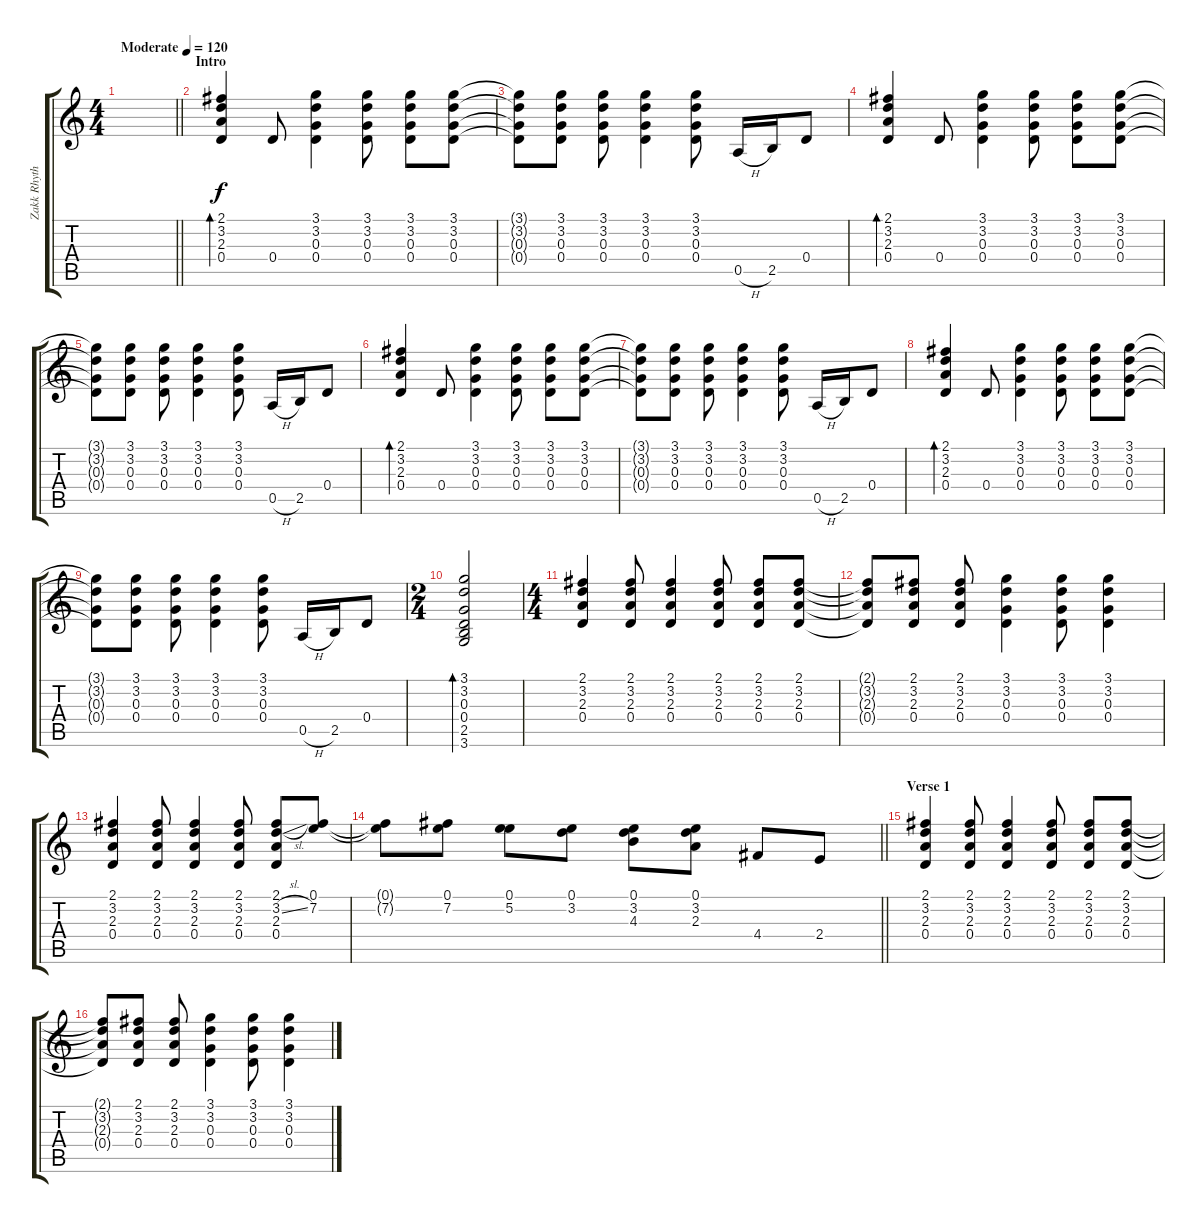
\track ("Zakk Rhythm" "Zakk Rhyth") {instrument electricguitarclean}
\staff {score tabs}
\tuning (E4 B3 G3 D3 A2 E2) {hide}
\ts (4 4)
\tempo (120 "Moderate")
\clef g2
\barLineRight lightlight
\ks c
|
\section ("" "Intro")
(2.1 3.2 2.3 0.4).4{bd 240} 0.4.8 (3.1 3.2 0.3 0.4).4 (3.1 3.2 0.3 0.4).8 (3.1 3.2 0.3 0.4).8 (3.1 3.2 0.3 0.4).8 |
(3.1{t} 3.2{t} 0.3{t} 0.4{t}).8 (3.1 3.2 0.3 0.4).8 (3.1 3.2 0.3 0.4).8 (3.1 3.2 0.3 0.4).4 (3.1 3.2 0.3 0.4).8 0.5{h}.16 2.5.16 0.4.8 |
(2.1 3.2 2.3 0.4).4{bd 240} 0.4.8 (3.1 3.2 0.3 0.4).4 (3.1 3.2 0.3 0.4).8 (3.1 3.2 0.3 0.4).8 (3.1 3.2 0.3 0.4).8 |
(3.1{t} 3.2{t} 0.3{t} 0.4{t}).8 (3.1 3.2 0.3 0.4).8 (3.1 3.2 0.3 0.4).8 (3.1 3.2 0.3 0.4).4 (3.1 3.2 0.3 0.4).8 0.5{h}.16 2.5.16 0.4.8 |
(2.1 3.2 2.3 0.4).4{bd 240} 0.4.8 (3.1 3.2 0.3 0.4).4 (3.1 3.2 0.3 0.4).8 (3.1 3.2 0.3 0.4).8 (3.1 3.2 0.3 0.4).8 |
(3.1{t} 3.2{t} 0.3{t} 0.4{t}).8 (3.1 3.2 0.3 0.4).8 (3.1 3.2 0.3 0.4).8 (3.1 3.2 0.3 0.4).4 (3.1 3.2 0.3 0.4).8 0.5{h}.16 2.5.16 0.4.8 |
(2.1 3.2 2.3 0.4).4{bd 240} 0.4.8 (3.1 3.2 0.3 0.4).4 (3.1 3.2 0.3 0.4).8 (3.1 3.2 0.3 0.4).8 (3.1 3.2 0.3 0.4).8 |
(3.1{t} 3.2{t} 0.3{t} 0.4{t}).8 (3.1 3.2 0.3 0.4).8 (3.1 3.2 0.3 0.4).8 (3.1 3.2 0.3 0.4).4 (3.1 3.2 0.3 0.4).8 0.5{h}.16 2.5.16 0.4.8 |
\ts (2 4)
(3.1 3.2 0.3 0.4 2.5 3.6).2{bd 240} |
\ts (4 4)
(2.1 3.2 2.3 0.4).4 (2.1 3.2 2.3 0.4).8 (2.1 3.2 2.3 0.4).4 (2.1 3.2 2.3 0.4).8 (2.1 3.2 2.3 0.4).8 (2.1 3.2 2.3 0.4).8 |
(2.1{t} 3.2{t} 2.3{t} 0.4{t}).8 (2.1 3.2 2.3 0.4).8 (2.1 3.2 2.3 0.4).8 (3.1 3.2 0.3 0.4).4 (3.1 3.2 0.3 0.4).8 (3.1 3.2 0.3 0.4).4 |
(2.1 3.2 2.3 0.4).4 (2.1 3.2 2.3 0.4).8 (2.1 3.2 2.3 0.4).4 (2.1 3.2 2.3 0.4).8 (2.1 3.2{sl} 2.3 0.4).8 (0.1 7.2).8 |
\barLineRight lightlight
(0.1{t} 7.2{t}).8 (0.1 7.2).8 (0.1 5.2).8 (0.1 3.2).8 (0.1 3.2 4.3).8 (0.1 3.2 2.3).8 4.4.8 2.4.8 |
\section ("" "Verse 1")
(2.1 3.2 2.3 0.4).4 (2.1 3.2 2.3 0.4).8 (2.1 3.2 2.3 0.4).4 (2.1 3.2 2.3 0.4).8 (2.1 3.2 2.3 0.4).8 (2.1 3.2 2.3 0.4).8 |
(2.1{t} 3.2{t} 2.3{t} 0.4{t}).8 (2.1 3.2 2.3 0.4).8 (2.1 3.2 2.3 0.4).8 (3.1 3.2 0.3 0.4).4 (3.1 3.2 0.3 0.4).8 (3.1 3.2 0.3 0.4).4
